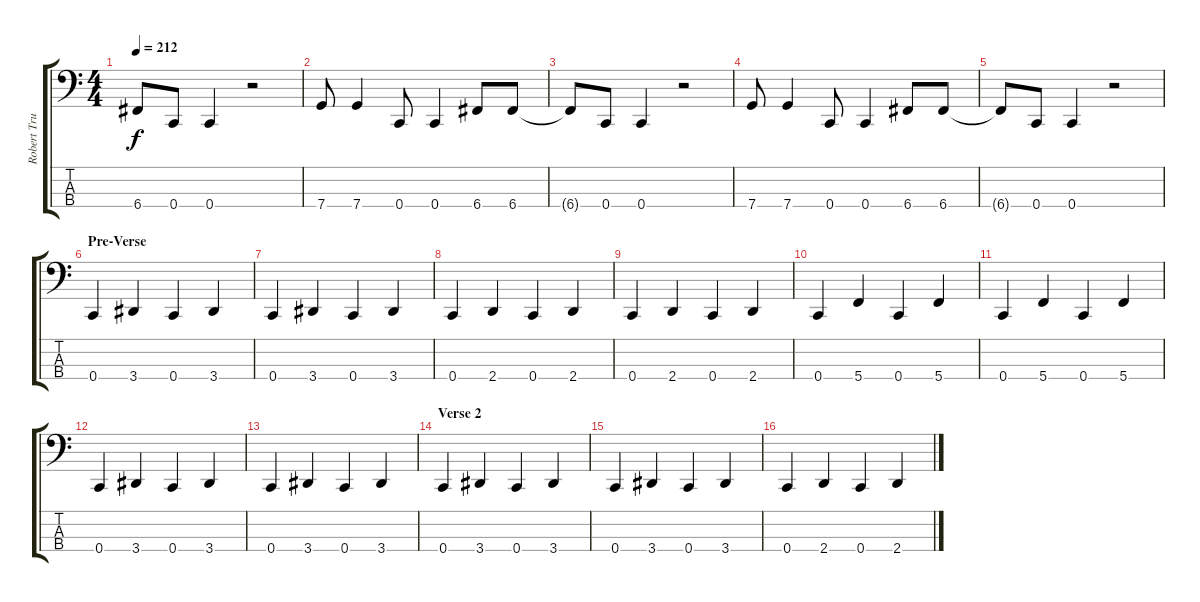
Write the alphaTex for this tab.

\track ("Robert Trujillo" "Robert Tru") {instrument electricbassfinger}
\staff {score tabs}
\tuning (F2 C2 G1 C1) {hide}
\ts (4 4)
\tempo 212
\clef f4
\ks c
6.4{t}.8{dy f} 0.4.8 0.4.4 r.2 |
7.4.8 7.4.4 0.4.8 0.4.4 6.4.8 6.4.8 |
6.4{t}.8 0.4.8 0.4.4 r.2 |
7.4.8 7.4.4 0.4.8 0.4.4 6.4.8 6.4.8 |
6.4{t}.8 0.4.8 0.4.4 r.2 |
\section ("" "Pre-Verse")
0.4.4 3.4.4 0.4.4 3.4.4 |
0.4.4 3.4.4 0.4.4 3.4.4 |
0.4.4 2.4.4 0.4.4 2.4.4 |
0.4.4 2.4.4 0.4.4 2.4.4 |
0.4.4 5.4.4 0.4.4 5.4.4 |
0.4.4 5.4.4 0.4.4 5.4.4 |
0.4.4 3.4.4 0.4.4 3.4.4 |
0.4.4 3.4.4 0.4.4 3.4.4 |
\section ("" "Verse 2")
0.4.4 3.4.4 0.4.4 3.4.4 |
0.4.4 3.4.4 0.4.4 3.4.4 |
0.4.4 2.4.4 0.4.4 2.4.4
